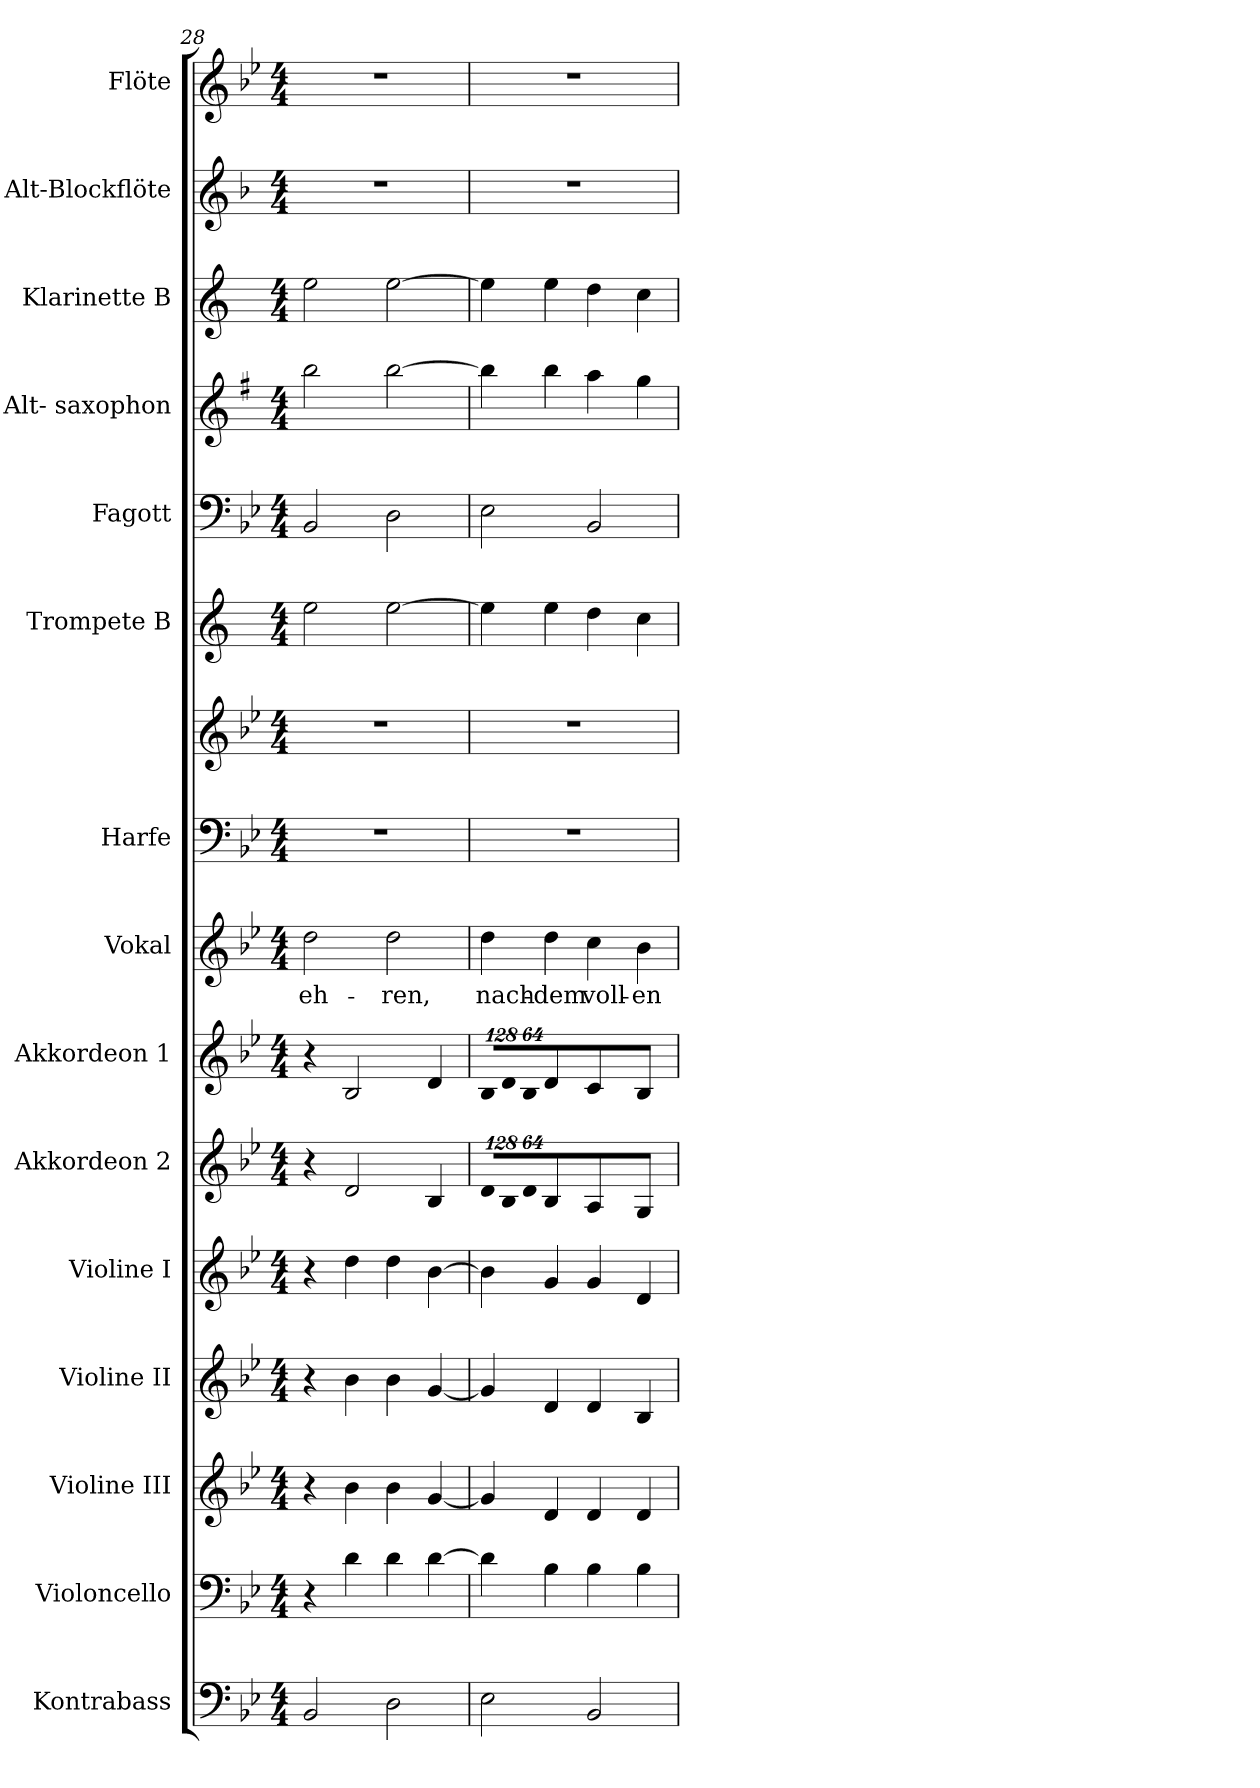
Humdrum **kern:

**kern	**kern	**kern	**kern	**kern	**kern	**kern	**kern	**text	**kern	**kern	**kern	**kern	**kern	**kern	**kern	**kern
*part15	*part14	*part13	*part12	*part11	*part10	*part9	*part8	*part8	*part7	*part7	*part6	*part5	*part4	*part3	*part2	*part1
*staff16	*staff15	*staff14	*staff13	*staff12	*staff11	*staff10	*staff9	*staff9	*staff8	*staff7	*staff6	*staff5	*staff4	*staff3	*staff2	*staff1
*I"Kontrabass	*I"Violoncello	*I"Violine III	*I"Violine II	*I"Violine I	*I"Akkordeon 2	*I"Akkordeon 1	*I"Vokal	*	*I"Harfe	*	*I"Trompete B	*I"Fagott	*I"Alt- saxophon	*I"Klarinette B	*I"Alt-Blockflöte	*I"Flöte
*I'Kb.	*I'Vc.	*I'Vln. III	*I'Vln. II	*I'Vln. I	*I'Akk.	*I'Akk.	*I'Vokal	*	*I'Hf.	*	*I'Tpt.	*I'Fgt.	*I'ASax.	*I'Kl.	*	*I'Fl.
*clefF4	*clefF4	*clefG2	*clefG2	*clefG2	*clefG2	*clefG2	*clefG2	*	*clefF4	*clefG2	*clefG2	*clefF4	*clefG2	*clefG2	*clefG2	*clefG2
*ITrd7c12	*	*	*	*	*	*	*	*	*	*	*ITrd1c2	*	*ITrd5c9	*ITrd1c2	*ITrd-3c-5	*
*k[b-e-]	*k[b-e-]	*k[b-e-]	*k[b-e-]	*k[b-e-]	*k[b-e-]	*k[b-e-]	*k[b-e-]	*	*k[b-e-]	*k[b-e-]	*k[b-e-]	*k[b-e-]	*k[b-e-]	*k[b-e-]	*k[b-e-]	*k[b-e-]
*g:	*g:	*g:	*g:	*g:	*g:	*g:	*g:	*	*g:	*g:	*g:	*g:	*g:	*g:	*g:	*g:
*M4/4	*M4/4	*M4/4	*M4/4	*M4/4	*M4/4	*M4/4	*M4/4	*	*M4/4	*M4/4	*M4/4	*M4/4	*M4/4	*M4/4	*M4/4	*M4/4
=28	=28	=28	=28	=28	=28	=28	=28	=28	=28	=28	=28	=28	=28	=28	=28	=28
!	!	!	!	!	!	!	!	!LO:LY:b:color=#000000	!	!	!	!	!	!	!	!
2BBB-i/	4r	4r	4r	4r	4r	4r	2ddi\	eh-	1r	1r	2ddi\	2BB-i/	2ddi\	2ddi\	1r	1r
.	4di\	4b-i\	4b-i\	4ddi\	2di/	2B-i/	.	.	.	.	.	.	.	.	.	.
!	!	!	!	!	!	!	!	!LO:LY:b:color=#000000	!	!	!	!	!	!	!	!
2DDi\	4di\	4b-i\	4b-i\	4ddi\	.	.	2ddi\	-ren,	.	.	[>2ddi\	2Di\	[>2ddi\	[>2ddi\	.	.
.	[>4di\	[<4gi/	[<4gi/	[>4b-i\	4B-i/	4di/	.	.	.	.	.	.	.	.	.	.
=29	=29	=29	=29	=29	=29	=29	=29	=29	=29	=29	=29	=29	=29	=29	=29	=29
*	*	*	*	*	*Xbrackettup	*	*	*	*	*	*	*	*	*	*	*
!	!	!	!	!	!LO:N:vis=8	!	!	!	!	!	!	!	!	!	!	!
*	*	*	*	*	*	*Xbrackettup	*	*	*	*	*	*	*	*	*	*
!	!	!	!	!	!	!LO:N:vis=8	!	!	!	!	!	!	!	!	!	!
!	!	!	!	!	!	!	!	!LO:LY:b:color=#000000	!	!	!	!	!	!	!	!
2EE-i\	4di\]	4gi/]	4gi/]	4b-i\]	1024%85di/L	1024%85B-i/L	4ddi\	nach-	1r	1r	4ddi\]	2E-i\	4ddi\]	4ddi\]	1r	1r
!	!	!	!	!	!LO:N:vis=8	!LO:N:vis=8	!	!	!	!	!	!	!	!	!	!
.	.	.	.	.	1024%85B-i/	1024%85di/	.	.	.	.	.	.	.	.	.	.
!	!	!	!	!	!LO:N:vis=8	!LO:N:vis=8	!	!	!	!	!	!	!	!	!	!
.	.	.	.	.	512%43di/J	512%43B-i/J	.	.	.	.	.	.	.	.	.	.
!	!	!	!	!	!	!	!	!LO:LY:b:color=#000000	!	!	!	!	!	!	!	!
.	4B-i\	4di/	4di/	4gi/	4B-i/	4di/	4ddi\	-dem	.	.	4ddi\	.	4ddi\	4ddi\	.	.
!	!	!	!	!	!	!	!	!LO:LY:b:color=#000000	!	!	!	!	!	!	!	!
2BBB-i/	4B-i\	4di/	4di/	4gi/	4Ai/	4ci/	4cci\	voll-	.	.	4cci\	2BB-i/	4cci\	4cci\	.	.
!	!	!	!	!	!	!	!	!LO:LY:b:color=#000000	!	!	!	!	!	!	!	!
.	4B-i\	4di/	4B-i/	4di/	4Gi/	4B-i/	4b-i\	-en-	.	.	4b-i\	.	4b-i\	4b-i\	.	.
=	=	=	=	=	=	=	=	=	=	=	=	=	=	=	=	=
*-	*-	*-	*-	*-	*-	*-	*-	*-	*-	*-	*-	*-	*-	*-	*-	*-
